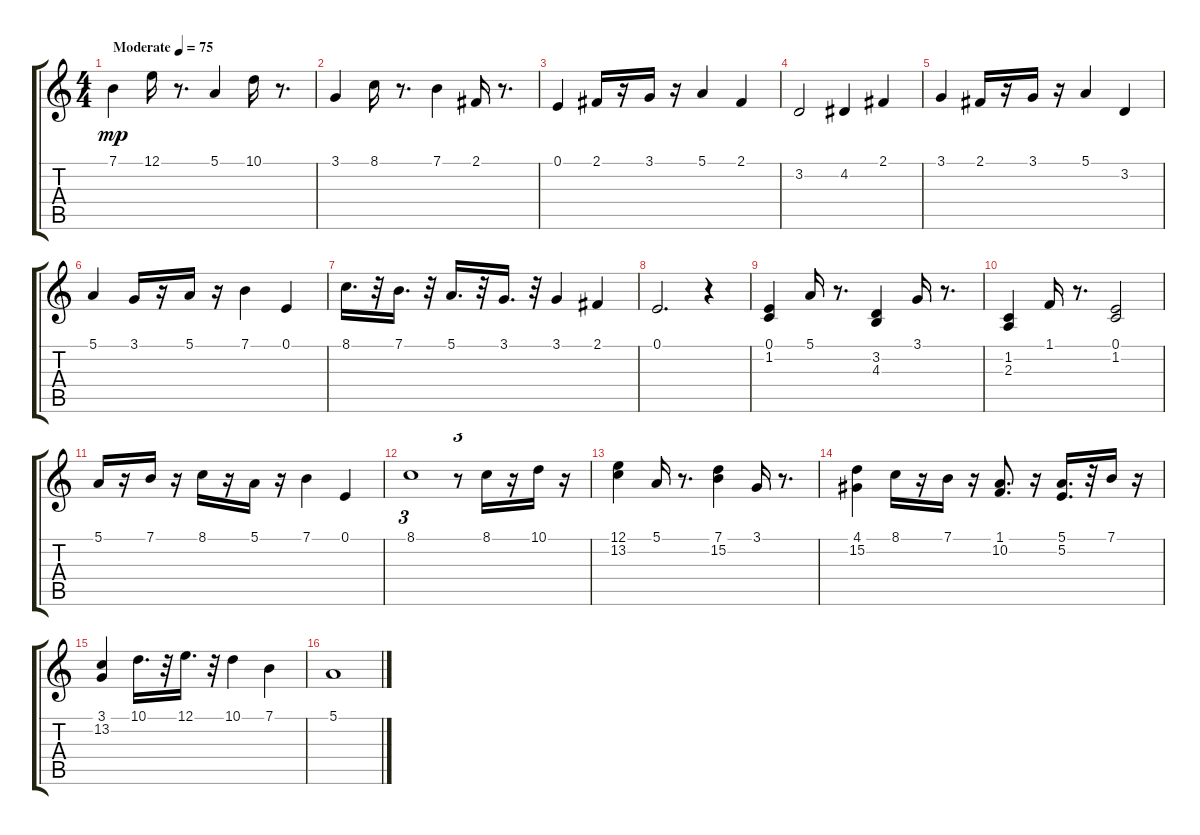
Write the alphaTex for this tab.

\track "" {instrument stringensemble2}
\staff {score tabs}
\tuning (E4 B3 G3 D3 A2 E2) {hide}
\ts (4 4)
\tempo (75 "Moderate")
\clef g2
\ks c
7.1.4{dy mp instrument stringensemble2} 12.1.16 r.8{d} 5.1.4 10.1.16 r.8{d} |
3.1.4 8.1.16 r.8{d} 7.1.4 2.1.16 r.8{d} |
0.1.4 2.1.16 r.16 3.1.16 r.16 5.1.4 2.1.4 |
3.2.2 4.2.4 2.1.4 |
3.1.4 2.1.16 r.16 3.1.16 r.16 5.1.4 3.2.4 |
5.1.4 3.1.16 r.16 5.1.16 r.16 7.1.4 0.1.4 |
8.1.16{d} r.32 7.1.16{d} r.32 5.1.16{d} r.32 3.1.16{d} r.32 3.1.4 2.1.4 |
0.1.2{d} r.4 |
(0.1 1.2).4 5.1.16 r.8{d} (3.2 4.3).4 3.1.16 r.8{d} |
(1.2 2.3).4 1.1.16 r.8{d} (0.1 1.2).2 |
5.1.16 r.16 7.1.16 r.16 8.1.16 r.16 5.1.16 r.16 7.1.4 0.1.4 |
8.1.1{tu (3 2)} r.8{tu (3 2)} 8.1.16 r.16 10.1.16 r.16 |
(12.1 13.2).4 5.1.16 r.8{d} (7.1 15.2).4 3.1.16 r.8{d} |
(4.1 15.2).4 8.1.16 r.16 7.1.16 r.16 (1.1 10.2).8{d} r.16 (5.1 5.2).16{d} r.32 7.1.16 r.16 |
(3.1 13.2).4 10.1.16{d} r.32 12.1.16{d} r.32 10.1.4 7.1.4 |
5.1.1
